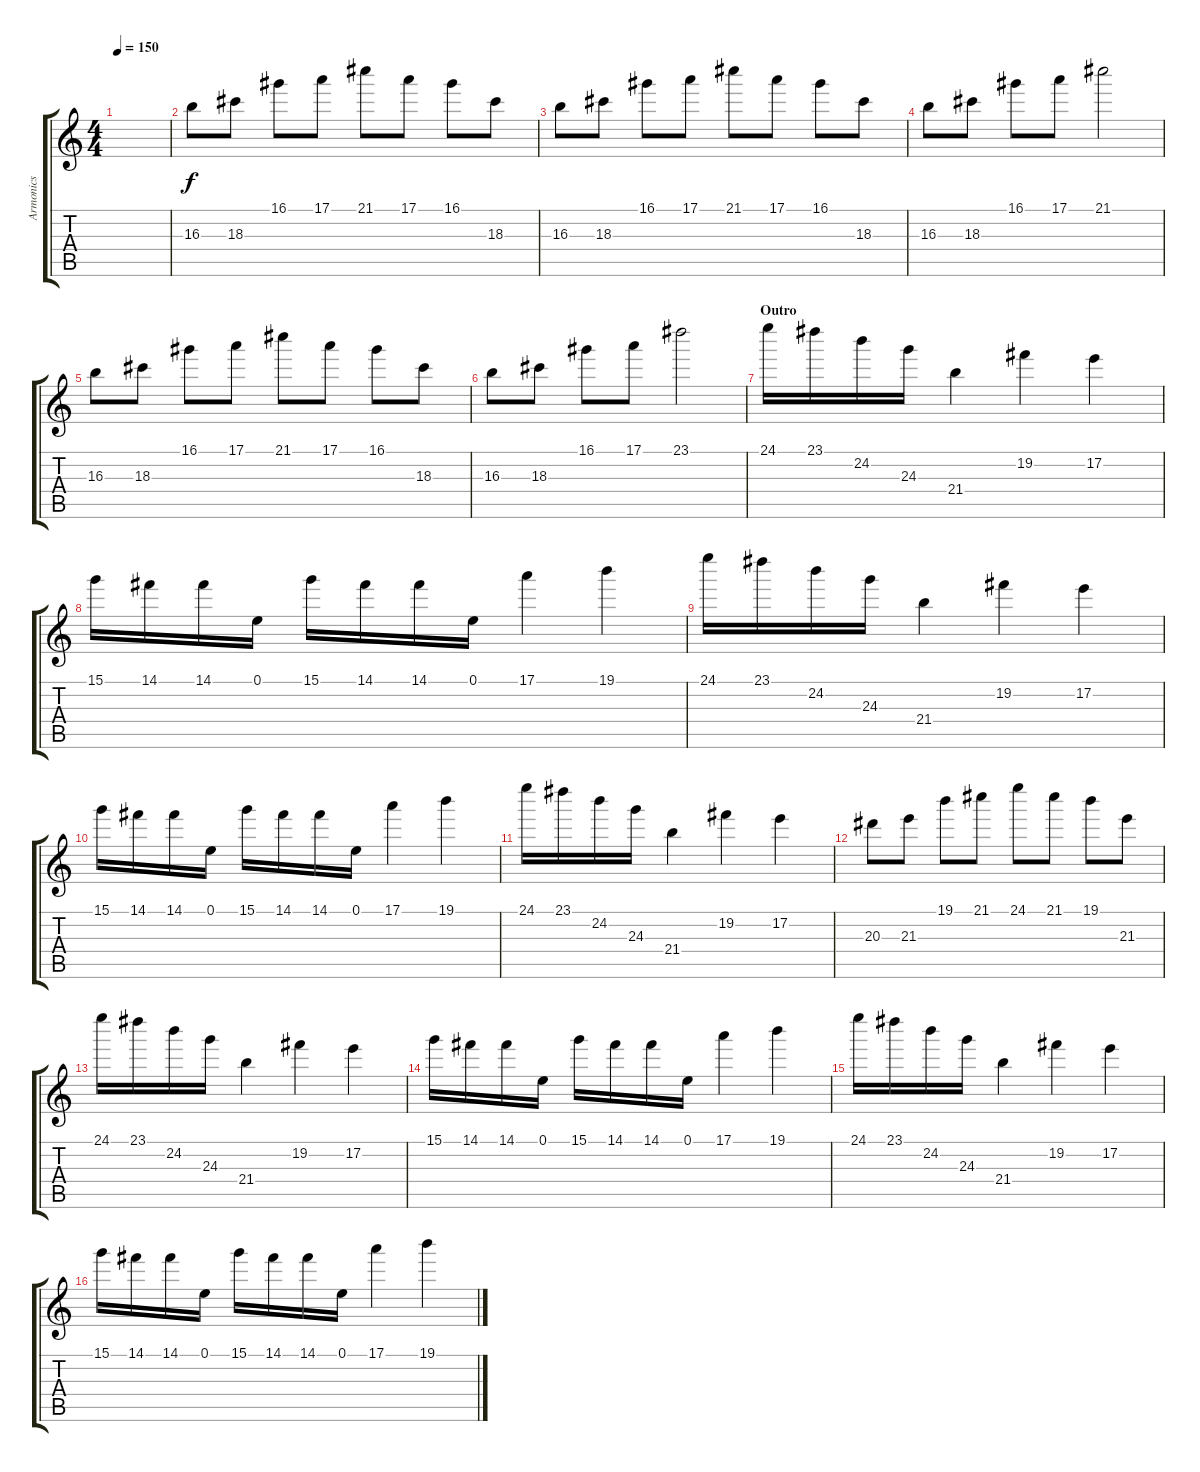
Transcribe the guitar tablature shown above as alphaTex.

\track ("Armonics" "Armonics") {instrument distortionguitar}
\staff {score tabs}
\tuning (E4 B3 G3 D3 A2 E2) {hide}
\ts (4 4)
\tempo 150
\clef g2
\ks c
|
16.3.8 18.3.8 16.1.8 17.1.8 21.1.8 17.1.8 16.1.8 18.3.8 |
16.3.8 18.3.8 16.1.8 17.1.8 21.1.8 17.1.8 16.1.8 18.3.8 |
16.3.8 18.3.8 16.1.8 17.1.8 21.1.2 |
16.3.8 18.3.8 16.1.8 17.1.8 21.1.8 17.1.8 16.1.8 18.3.8 |
16.3.8 18.3.8 16.1.8 17.1.8 23.1.2 |
\section ("" "Outro")
24.1.16 23.1.16 24.2.16 24.3.16 21.4.4 19.2.4 17.2.4 |
15.1.16 14.1.16 14.1.16 0.1.16 15.1.16 14.1.16 14.1.16 0.1.16 17.1.4 19.1.4 |
24.1.16 23.1.16 24.2.16 24.3.16 21.4.4 19.2.4 17.2.4 |
15.1.16 14.1.16 14.1.16 0.1.16 15.1.16 14.1.16 14.1.16 0.1.16 17.1.4 19.1.4 |
24.1.16 23.1.16 24.2.16 24.3.16 21.4.4 19.2.4 17.2.4 |
20.3.8 21.3.8 19.1.8 21.1.8 24.1.8 21.1.8 19.1.8 21.3.8 |
24.1.16 23.1.16 24.2.16 24.3.16 21.4.4 19.2.4 17.2.4 |
15.1.16 14.1.16 14.1.16 0.1.16 15.1.16 14.1.16 14.1.16 0.1.16 17.1.4 19.1.4 |
24.1.16 23.1.16 24.2.16 24.3.16 21.4.4 19.2.4 17.2.4 |
15.1.16 14.1.16 14.1.16 0.1.16 15.1.16 14.1.16 14.1.16 0.1.16 17.1.4 19.1.4
